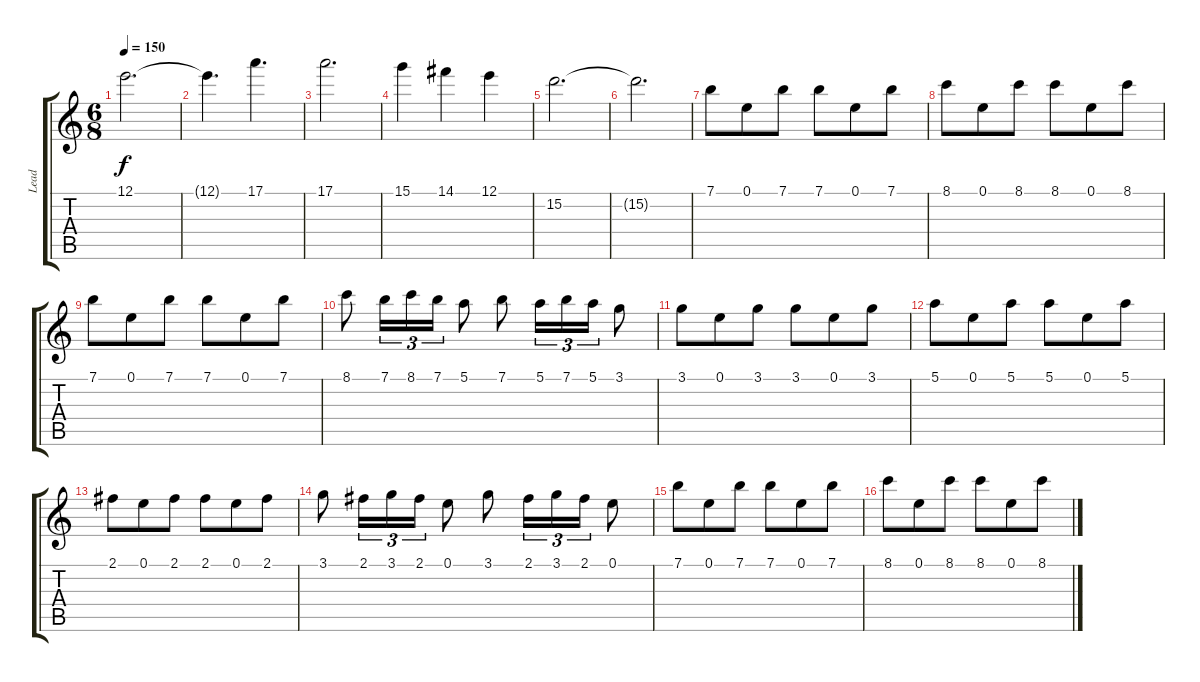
\track ("Lead" "Lead") {instrument distortionguitar}
\staff {score tabs}
\tuning (E4 B3 G3 D3 A2 E2) {hide}
\ts (6 8)
\tempo 150
\clef g2
\ks c
12.1.2{d dy f} |
12.1{t}.4{d} 17.1.4{d} |
17.1.2{d} |
15.1.4 14.1.4 12.1.4 |
15.2.2{d} |
15.2{t}.2{d} |
7.1.8 0.1.8 7.1.8 7.1.8 0.1.8 7.1.8 |
8.1.8 0.1.8 8.1.8 8.1.8 0.1.8 8.1.8 |
7.1.8 0.1.8 7.1.8 7.1.8 0.1.8 7.1.8 |
8.1.8 7.1.16{tu (3 2)} 8.1.16{tu (3 2)} 7.1.16{tu (3 2)} 5.1.8 7.1.8 5.1.16{tu (3 2)} 7.1.16{tu (3 2)} 5.1.16{tu (3 2)} 3.1.8 |
3.1.8 0.1.8 3.1.8 3.1.8 0.1.8 3.1.8 |
5.1.8 0.1.8 5.1.8 5.1.8 0.1.8 5.1.8 |
2.1.8 0.1.8 2.1.8 2.1.8 0.1.8 2.1.8 |
3.1.8 2.1.16{tu (3 2)} 3.1.16{tu (3 2)} 2.1.16{tu (3 2)} 0.1.8 3.1.8 2.1.16{tu (3 2)} 3.1.16{tu (3 2)} 2.1.16{tu (3 2)} 0.1.8 |
7.1.8 0.1.8 7.1.8 7.1.8 0.1.8 7.1.8 |
8.1.8 0.1.8 8.1.8 8.1.8 0.1.8 8.1.8
